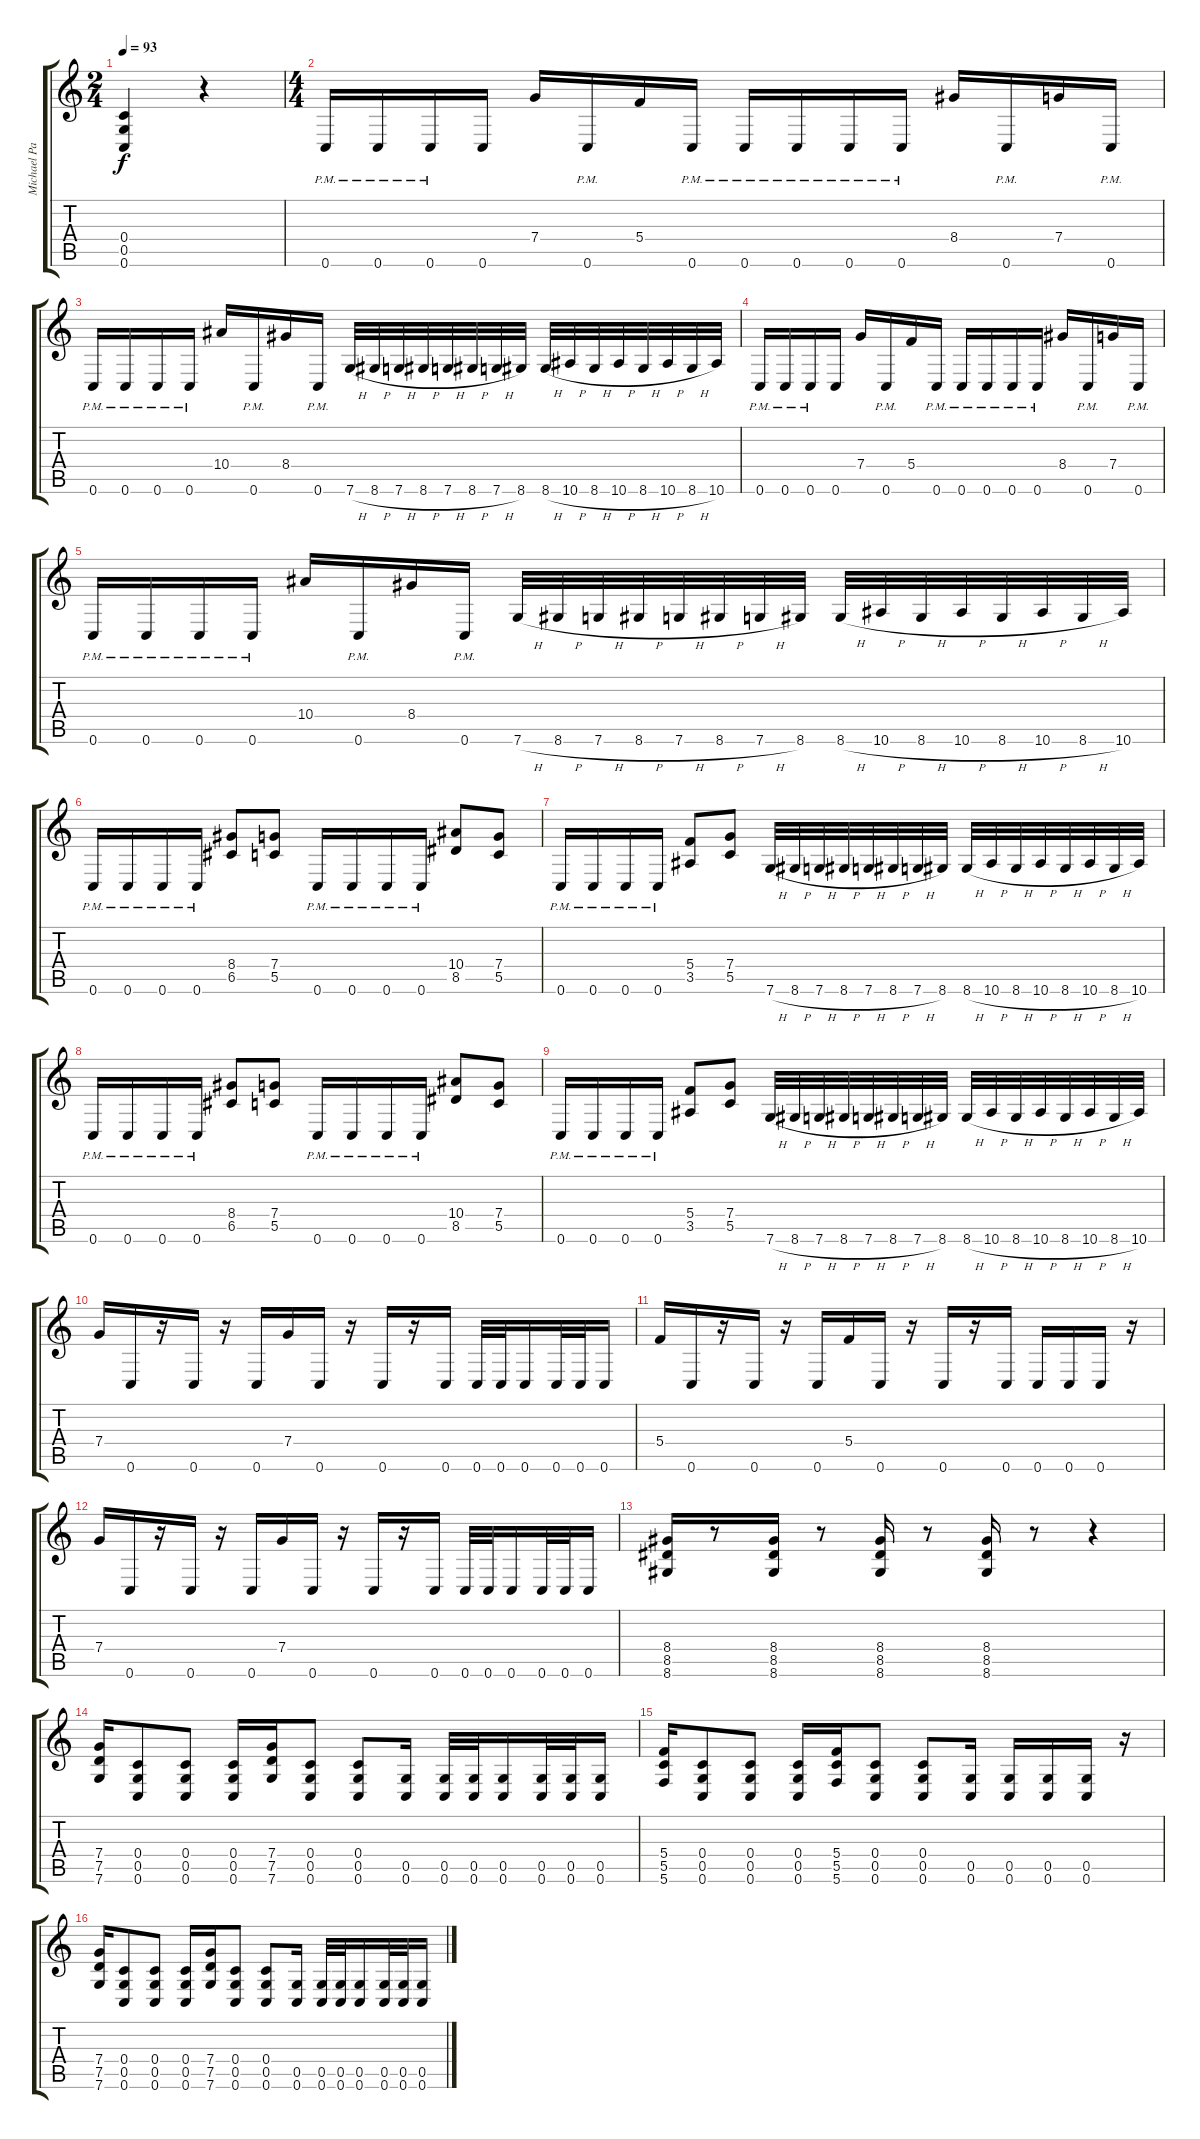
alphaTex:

\track ("Michael Padget" "Michael Pa") {instrument distortionguitar}
\staff {score tabs}
\tuning (D4 A3 F3 C3 G2 C2) {hide}
\ts (2 4)
\tempo 93
\clef g2
\ks c
(0.4 0.5 0.6).4{dy f} r.4 |
\ts (4 4)
0.6{pm}.16 0.6{pm}.16 0.6{pm}.16 0.6.16 7.4.16 0.6{pm}.16 5.4.16 0.6{pm}.16 0.6{pm}.16 0.6{pm}.16 0.6{pm}.16 0.6{pm}.16 8.4.16 0.6{pm}.16 7.4.16 0.6{pm}.16 |
0.6{pm}.16 0.6{pm}.16 0.6{pm}.16 0.6{pm}.16 10.4.16 0.6{pm}.16 8.4.16 0.6{pm}.16 7.6{h}.32 8.6{h}.32 7.6{h}.32 8.6{h}.32 7.6{h}.32 8.6{h}.32 7.6{h}.32 8.6.32 8.6{h}.32 10.6{h}.32 8.6{h}.32 10.6{h}.32 8.6{h}.32 10.6{h}.32 8.6{h}.32 10.6.32 |
0.6{pm}.16 0.6{pm}.16 0.6{pm}.16 0.6.16 7.4.16 0.6{pm}.16 5.4.16 0.6{pm}.16 0.6{pm}.16 0.6{pm}.16 0.6{pm}.16 0.6{pm}.16 8.4.16 0.6{pm}.16 7.4.16 0.6{pm}.16 |
0.6{pm}.16 0.6{pm}.16 0.6{pm}.16 0.6{pm}.16 10.4.16 0.6{pm}.16 8.4.16 0.6{pm}.16 7.6{h}.32 8.6{h}.32 7.6{h}.32 8.6{h}.32 7.6{h}.32 8.6{h}.32 7.6{h}.32 8.6.32 8.6{h}.32 10.6{h}.32 8.6{h}.32 10.6{h}.32 8.6{h}.32 10.6{h}.32 8.6{h}.32 10.6.32 |
0.6{pm}.16 0.6{pm}.16 0.6{pm}.16 0.6{pm}.16 (8.4 6.5).8 (7.4 5.5).8 0.6{pm}.16 0.6{pm}.16 0.6{pm}.16 0.6{pm}.16 (10.4 8.5).8 (7.4 5.5).8 |
0.6{pm}.16 0.6{pm}.16 0.6{pm}.16 0.6{pm}.16 (5.4 3.5).8 (7.4 5.5).8 7.6{h}.32 8.6{h}.32 7.6{h}.32 8.6{h}.32 7.6{h}.32 8.6{h}.32 7.6{h}.32 8.6.32 8.6{h}.32 10.6{h}.32 8.6{h}.32 10.6{h}.32 8.6{h}.32 10.6{h}.32 8.6{h}.32 10.6.32 |
0.6{pm}.16 0.6{pm}.16 0.6{pm}.16 0.6{pm}.16 (8.4 6.5).8 (7.4 5.5).8 0.6{pm}.16 0.6{pm}.16 0.6{pm}.16 0.6{pm}.16 (10.4 8.5).8 (7.4 5.5).8 |
0.6{pm}.16 0.6{pm}.16 0.6{pm}.16 0.6{pm}.16 (5.4 3.5).8 (7.4 5.5).8 7.6{h}.32 8.6{h}.32 7.6{h}.32 8.6{h}.32 7.6{h}.32 8.6{h}.32 7.6{h}.32 8.6.32 8.6{h}.32 10.6{h}.32 8.6{h}.32 10.6{h}.32 8.6{h}.32 10.6{h}.32 8.6{h}.32 10.6.32 |
7.4.16 0.6.16 r.16 0.6.16 r.16 0.6.16 7.4.16 0.6.16 r.16 0.6.16 r.16 0.6.16 0.6.32 0.6.32 0.6.16 0.6.32 0.6.32 0.6.16 |
5.4.16 0.6.16 r.16 0.6.16 r.16 0.6.16 5.4.16 0.6.16 r.16 0.6.16 r.16 0.6.16 0.6.16 0.6.16 0.6.16 r.16 |
7.4.16 0.6.16 r.16 0.6.16 r.16 0.6.16 7.4.16 0.6.16 r.16 0.6.16 r.16 0.6.16 0.6.32 0.6.32 0.6.16 0.6.32 0.6.32 0.6.16 |
(8.4 8.5 8.6).16 r.8 (8.4 8.5 8.6).16 r.8 (8.4 8.5 8.6).16 r.8 (8.4 8.5 8.6).16 r.8 r.4 |
(7.4 7.5 7.6).16 (0.4 0.5 0.6).8 (0.4 0.5 0.6).8 (0.4 0.5 0.6).16 (7.4 7.5 7.6).16 (0.4 0.5 0.6).8 (0.4 0.5 0.6).8 (0.5 0.6).16 (0.5 0.6).32 (0.5 0.6).32 (0.5 0.6).16 (0.5 0.6).32 (0.5 0.6).32 (0.5 0.6).16 |
(5.4 5.5 5.6).16 (0.4 0.5 0.6).8 (0.4 0.5 0.6).8 (0.4 0.5 0.6).16 (5.4 5.5 5.6).16 (0.4 0.5 0.6).8 (0.4 0.5 0.6).8 (0.5 0.6).16 (0.5 0.6).16 (0.5 0.6).16 (0.5 0.6).16 r.16 |
(7.4 7.5 7.6).16 (0.4 0.5 0.6).8 (0.4 0.5 0.6).8 (0.4 0.5 0.6).16 (7.4 7.5 7.6).16 (0.4 0.5 0.6).8 (0.4 0.5 0.6).8 (0.5 0.6).16 (0.5 0.6).32 (0.5 0.6).32 (0.5 0.6).16 (0.5 0.6).32 (0.5 0.6).32 (0.5 0.6).16
